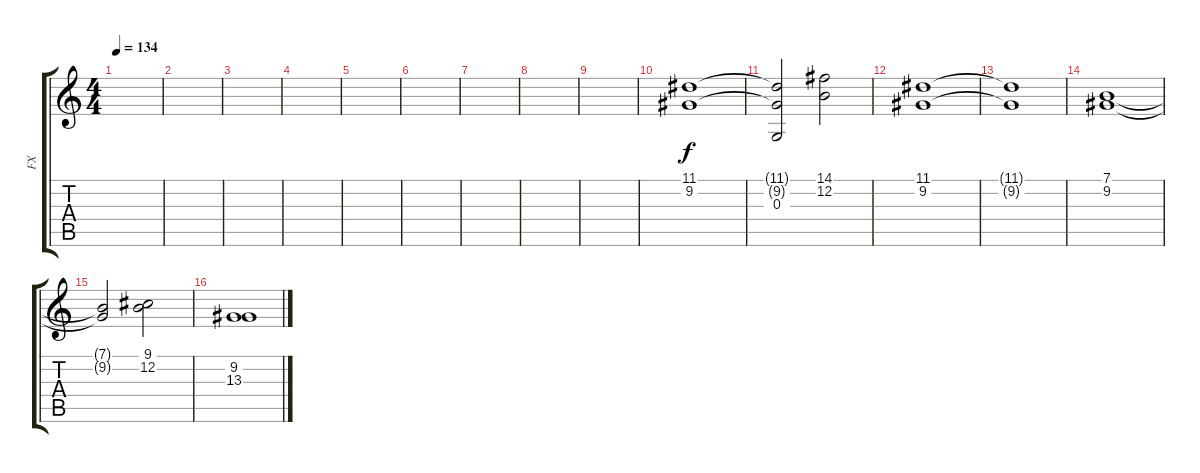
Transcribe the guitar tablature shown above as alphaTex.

\track ("FX" "FX") {instrument lead6voice}
\staff {score tabs}
\tuning (E4 B3 G3 D3 A2 E2) {hide}
\ts (4 4)
\tempo 134
\clef g2
\ks c
|
|
|
|
|
|
|
|
|
(11.1 9.2).1{dy f} |
(11.1{t} 9.2{t} 0.3).2 (14.1 12.2).2 |
(11.1 9.2).1 |
(11.1{t} 9.2{t}).1 |
(7.1 9.2).1 |
(7.1{t} 9.2{t}).2 (9.1 12.2).2 |
(9.2 13.3).1
